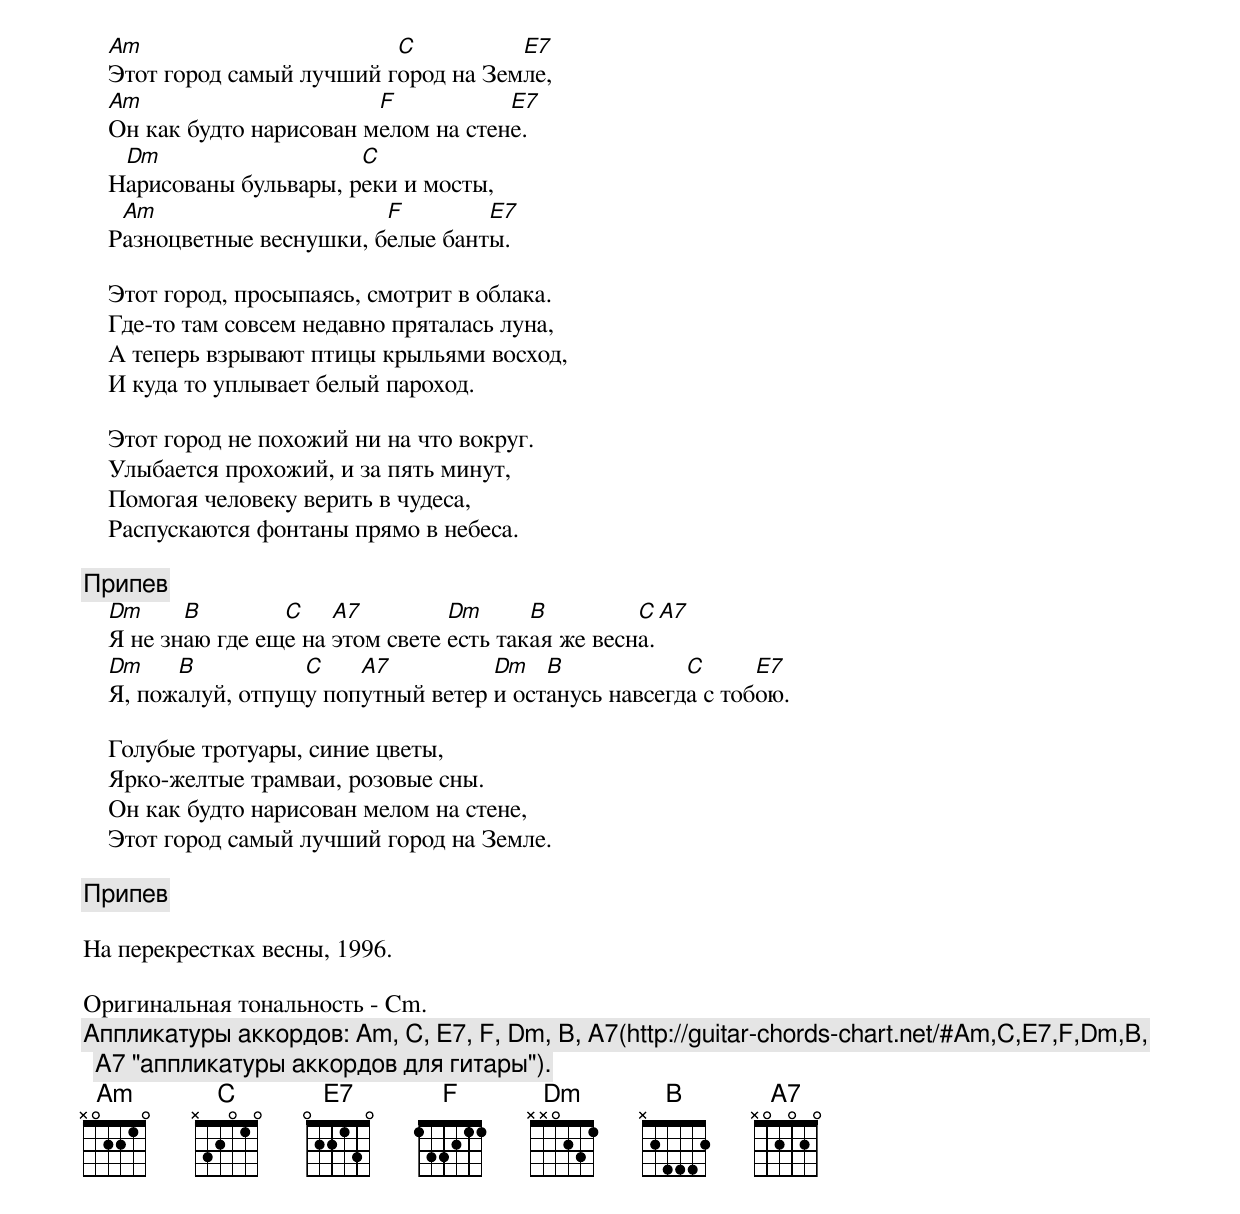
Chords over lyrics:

    Am                       C          E7
    Этот город самый лучший город на Земле,
    Am                      F           E7
    Он как будто нарисован мелом на стене.
     Dm                   C
    Нарисованы бульвары, реки и мосты,
     Am                     F        E7
    Разноцветные веснушки, белые банты.

    Этот город, просыпаясь, смотрит в облака.
    Где-то там совсем недавно пряталась луна,
    А теперь взрывают птицы крыльями восход,
    И куда то уплывает белый пароход.

    Этот город не похожий ни на что вокруг.
    Улыбается прохожий, и за пять минут,
    Помогая человеку верить в чудеса,
    Распускаются фонтаны прямо в небеса.

    [Припев]
    Dm     B        C    A7         Dm      B         C A7
    Я не знаю где еще на этом свете есть такая же весна.
    Dm    B          C    A7          Dm   B            C      E7
    Я, пожалуй, отпущу попутный ветер и останусь навсегда с тобою.

    Голубые тротуары, синие цветы,
    Ярко-желтые трамваи, розовые сны.
    Он как будто нарисован мелом на стене,
    Этот город самый лучший город на Земле.

    [Припев]

На перекрестках весны, 1996.

Оригинальная тональность - Cm.
[Аппликатуры аккордов: Am, C, E7, F, Dm, B, A7](http://guitar-chords-chart.net/#Am,C,E7,F,Dm,B,A7 "аппликатуры аккордов для гитары").
